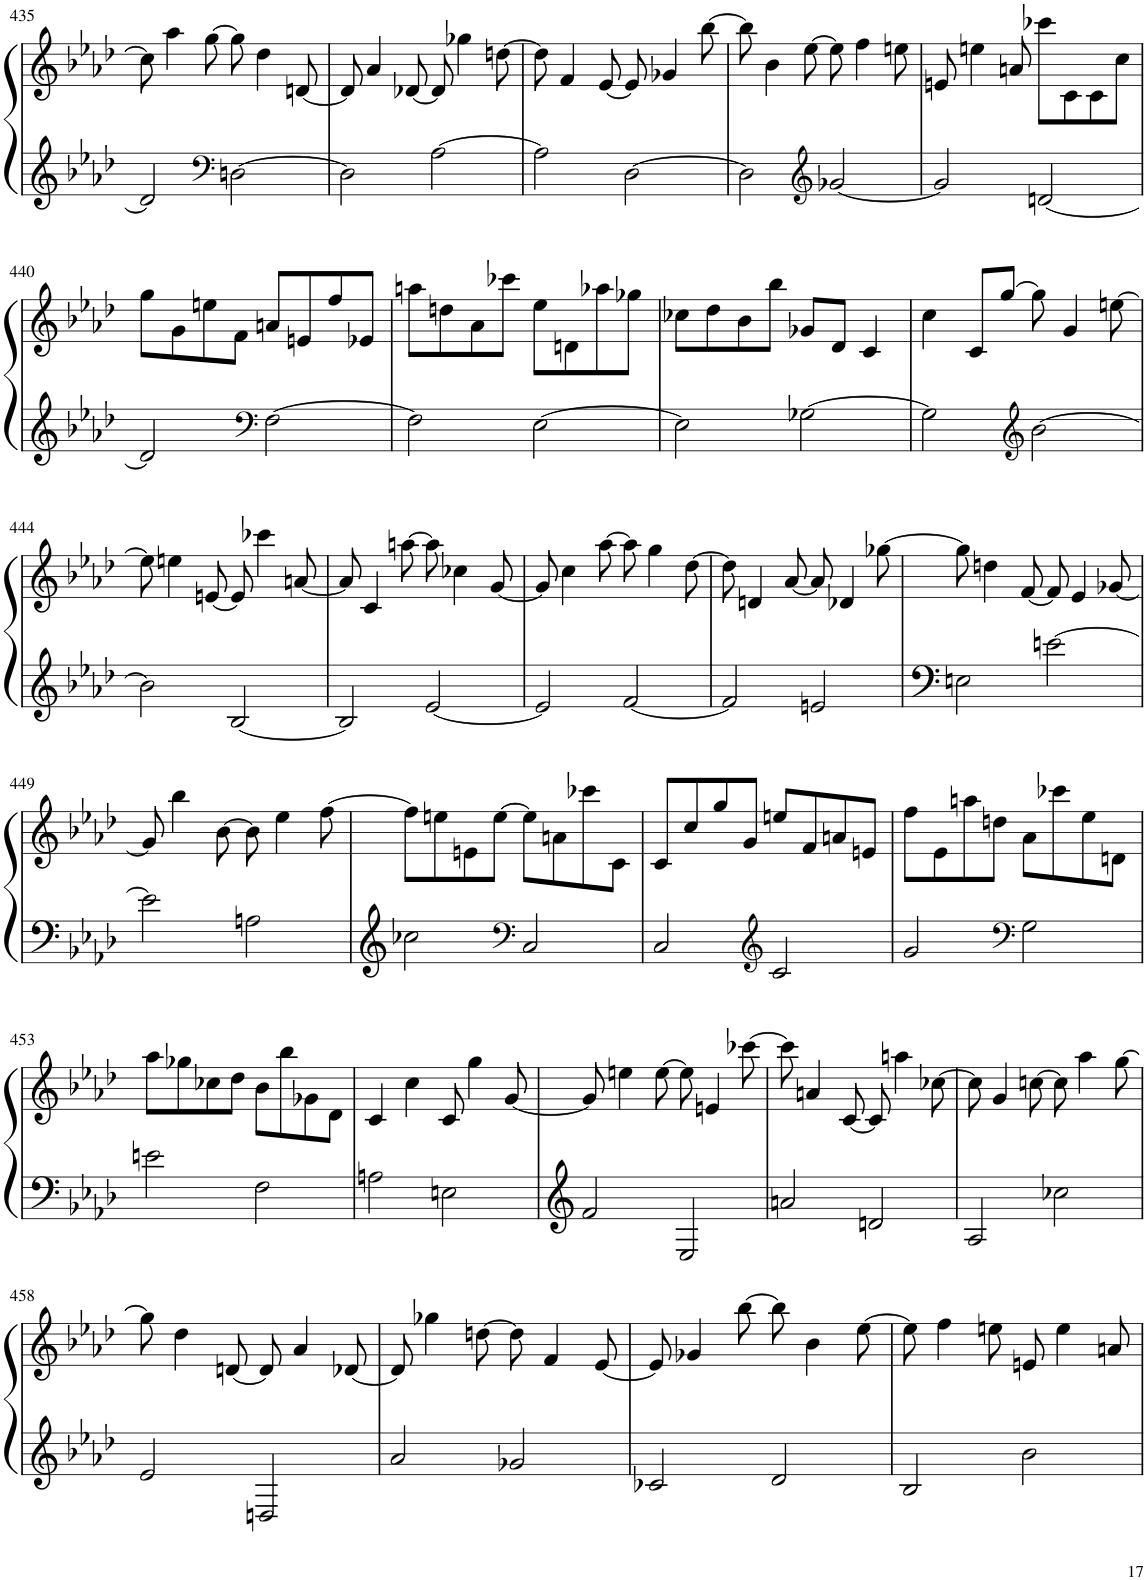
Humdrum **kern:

**kern	**kern
*part1	*part1
*staff2	*staff1
*I"Klavier	*
*I'Klav.	*
!!LO:PB:g=z
*clefG2	*clefG2
*k[b-e-a-d-]	*k[b-e-a-d-]
*M4/4	*M4/4
=435	=435
2d-/]	8cc\]
.	4aa-\
.	[8gg\
*clefF4	*
[2Dn\	8gg\]
.	4dd-\
.	[8dn/
=436	=436
2D\]	8d/]
.	4a-/
.	[8d-X/
[2A-\	8d-/]
.	4gg-X\
.	[8ddn\
=437	=437
2A-\]	8dd\]
.	4f/
.	[8e-/
[2D-\	8e-/]
.	4g-X/
.	[8bb-\
=438	=438
2D-\]	8bb-\]
.	4b-\
.	[8ee-\
*clefG2	*
[2g-X/	8ee-\]
.	4ff\
.	8een\
=439	=439
2g-/]	8en/
.	4een\
.	8an/
[2dn/	8ccc-X\L
.	8c\
.	8c\
.	8cc\J
!!LO:LB:g=z
=440	=440
2d/]	8gg\L
.	8g\
.	8een\
.	8f\J
*clefF4	*
[2F\	8an/L
.	8en/
.	8ff/
.	8e-X/J
=441	=441
2F\]	8aan\L
.	8ddn\
.	8a-\
.	8ccc-X\J
[2E-\	8ee-\L
.	8dn\
.	8aa-X\
.	8gg-X\J
=442	=442
2E-\]	8cc-X\L
.	8dd-\
.	8b-\
.	8bb-\J
[2G-X\	8g-X/L
.	8d-/J
.	4c/
=443	=443
2G-\]	4cc\
.	8c/L
.	[8gg/J
*clefG2	*
[2b-\	8gg\]
.	4g/
.	[8een\
!!LO:LB:g=z
=444	=444
2b-\]	8ee\]
.	4een\
.	[8en/
[2B-/	8e/]
.	4ccc-X\
.	[8an/
=445	=445
2B-/]	8a/]
.	4c/
.	[8aan\
[2e-/	8aa\]
.	4cc-X\
.	[8g/
=446	=446
2e-/]	8g/]
.	4cc\
.	[8aa-\
[2f/	8aa-\]
.	4gg\
.	[8dd-\
=447	=447
2f/]	8dd-\]
.	4dn/
.	[8a-/
2en/	8a-/]
.	4d-X/
.	[8gg-X\
=448	=448
2En\	8gg-\]
.	4ddn\
.	[8f/
[2en\	8f/]
.	4e-/
.	[8g-X/
!!LO:LB:g=z
=449	=449
2e\]	8g-/]
.	4bb-\
.	[8b-\
2An\	8b-\]
.	4ee-\
.	[8ff\
=450	=450
2cc-X\	8ff\L]
.	8een\
.	8en\
.	[8ee\J
*clefF4	*
2C/	8ee\L]
.	8an\
.	8ccc-X\
.	8c\J
=451	=451
2C/	8c/L
.	8cc/
.	8gg/
.	8g/J
*clefG2	*
2c/	8een/L
.	8f/
.	8an/
.	8en/J
=452	=452
2g/	8ff\L
.	8e-\
.	8aan\
.	8ddn\J
*clefF4	*
2G\	8a-\L
.	8ccc-X\
.	8ee-\
.	8dn\J
!!LO:LB:g=z
=453	=453
2en\	8aa-\L
.	8gg-X\
.	8cc-X\
.	8dd-\J
2F\	8b-\L
.	8bb-\
.	8g-X\
.	8d-\J
=454	=454
2An\	4c/
.	4cc\
2En\	8c/
.	4gg\
.	[8g/
=455	=455
2f/	8g/]
.	4een\
.	[8ee\
2E-/	8ee\]
.	4en/
.	[8ccc-X\
=456	=456
2an/	8ccc-\]
.	4an/
.	[8c/
2dn/	8c/]
.	4aan\
.	[8cc-X\
=457	=457
2A-/	8cc-\]
.	4g/
.	[8ccn\
2cc-X\	8cc\]
.	4aa-\
.	[8gg\
!!LO:LB:g=z
=458	=458
2e-/	8gg\]
.	4dd-\
.	[8dn/
2Dn/	8d/]
.	4a-/
.	[8d-X/
=459	=459
2a-/	8d-/]
.	4gg-X\
.	[8ddn\
2g-X/	8dd\]
.	4f/
.	[8e-/
=460	=460
2c-X/	8e-/]
.	4g-X/
.	[8bb-\
2d-/	8bb-\]
.	4b-\
.	[8ee-\
=461	=461
2B-/	8ee-\]
.	4ff\
.	8een\
2b-\	8en/
.	4ee\
.	8an/
=	=
*-	*-
